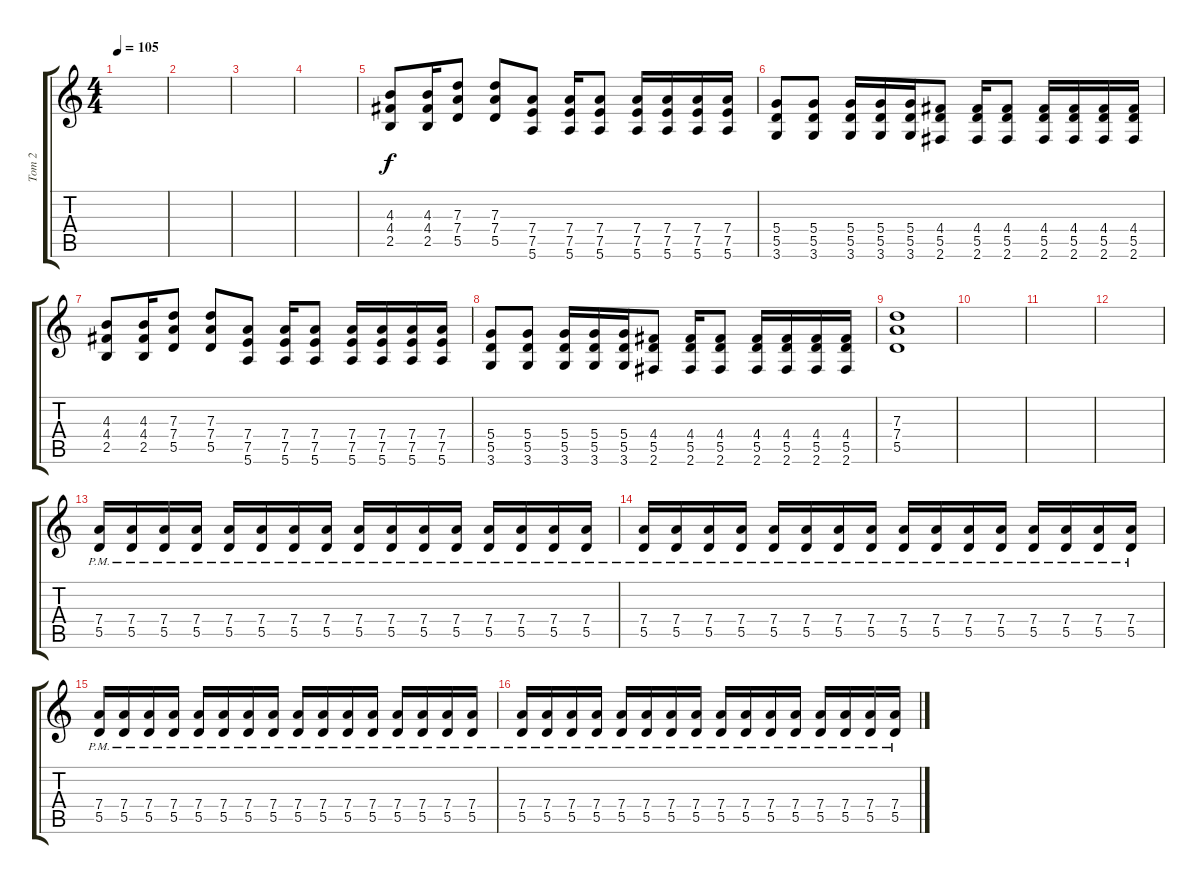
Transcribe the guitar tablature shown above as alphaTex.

\track ("Tom 2" "Tom 2") {instrument distortionguitar}
\staff {score tabs}
\tuning (E4 B3 G3 D3 A2 E2) {hide}
\ts (4 4)
\tempo 105
\clef g2
\ks c
|
|
|
|
(4.3 4.4 2.5).8 (4.3 4.4 2.5).16 (7.3 7.4 5.5).8 (7.3 7.4 5.5).8 (7.4 7.5 5.6).8 (7.4 7.5 5.6).16 (7.4 7.5 5.6).8 (7.4 7.5 5.6).16 (7.4 7.5 5.6).16 (7.4 7.5 5.6).16 (7.4 7.5 5.6).16 |
(5.4 5.5 3.6).8 (5.4 5.5 3.6).8 (5.4 5.5 3.6).16 (5.4 5.5 3.6).16 (5.4 5.5 3.6).16 (4.4 5.5 2.6).8 (4.4 5.5 2.6).16 (4.4 5.5 2.6).8 (4.4 5.5 2.6).16 (4.4 5.5 2.6).16 (4.4 5.5 2.6).16 (4.4 5.5 2.6).16 |
(4.3 4.4 2.5).8 (4.3 4.4 2.5).16 (7.3 7.4 5.5).8 (7.3 7.4 5.5).8 (7.4 7.5 5.6).8 (7.4 7.5 5.6).16 (7.4 7.5 5.6).8 (7.4 7.5 5.6).16 (7.4 7.5 5.6).16 (7.4 7.5 5.6).16 (7.4 7.5 5.6).16 |
(5.4 5.5 3.6).8 (5.4 5.5 3.6).8 (5.4 5.5 3.6).16 (5.4 5.5 3.6).16 (5.4 5.5 3.6).16 (4.4 5.5 2.6).8 (4.4 5.5 2.6).16 (4.4 5.5 2.6).8 (4.4 5.5 2.6).16 (4.4 5.5 2.6).16 (4.4 5.5 2.6).16 (4.4 5.5 2.6).16 |
(7.3 7.4 5.5).1 |
|
|
|
(7.4{pm} 5.5{pm}).16 (7.4{pm} 5.5{pm}).16 (7.4{pm} 5.5{pm}).16 (7.4{pm} 5.5{pm}).16 (7.4{pm} 5.5{pm}).16 (7.4{pm} 5.5{pm}).16 (7.4{pm} 5.5{pm}).16 (7.4{pm} 5.5{pm}).16 (7.4{pm} 5.5{pm}).16 (7.4{pm} 5.5{pm}).16 (7.4{pm} 5.5{pm}).16 (7.4{pm} 5.5{pm}).16 (7.4{pm} 5.5{pm}).16 (7.4{pm} 5.5{pm}).16 (7.4{pm} 5.5{pm}).16 (7.4{pm} 5.5{pm}).16 |
(7.4{pm} 5.5{pm}).16 (7.4{pm} 5.5{pm}).16 (7.4{pm} 5.5{pm}).16 (7.4{pm} 5.5{pm}).16 (7.4{pm} 5.5{pm}).16 (7.4{pm} 5.5{pm}).16 (7.4{pm} 5.5{pm}).16 (7.4{pm} 5.5{pm}).16 (7.4{pm} 5.5{pm}).16 (7.4{pm} 5.5{pm}).16 (7.4{pm} 5.5{pm}).16 (7.4{pm} 5.5{pm}).16 (7.4{pm} 5.5{pm}).16 (7.4{pm} 5.5{pm}).16 (7.4{pm} 5.5{pm}).16 (7.4{pm} 5.5{pm}).16 |
(7.4{pm} 5.5{pm}).16 (7.4{pm} 5.5{pm}).16 (7.4{pm} 5.5{pm}).16 (7.4{pm} 5.5{pm}).16 (7.4{pm} 5.5{pm}).16 (7.4{pm} 5.5{pm}).16 (7.4{pm} 5.5{pm}).16 (7.4{pm} 5.5{pm}).16 (7.4{pm} 5.5{pm}).16 (7.4{pm} 5.5{pm}).16 (7.4{pm} 5.5{pm}).16 (7.4{pm} 5.5{pm}).16 (7.4{pm} 5.5{pm}).16 (7.4{pm} 5.5{pm}).16 (7.4{pm} 5.5{pm}).16 (7.4{pm} 5.5{pm}).16 |
(7.4{pm} 5.5{pm}).16 (7.4{pm} 5.5{pm}).16 (7.4{pm} 5.5{pm}).16 (7.4{pm} 5.5{pm}).16 (7.4{pm} 5.5{pm}).16 (7.4{pm} 5.5{pm}).16 (7.4{pm} 5.5{pm}).16 (7.4{pm} 5.5{pm}).16 (7.4{pm} 5.5{pm}).16 (7.4{pm} 5.5{pm}).16 (7.4{pm} 5.5{pm}).16 (7.4{pm} 5.5{pm}).16 (7.4{pm} 5.5{pm}).16 (7.4{pm} 5.5{pm}).16 (7.4{pm} 5.5{pm}).16 (7.4{pm} 5.5{pm}).16
